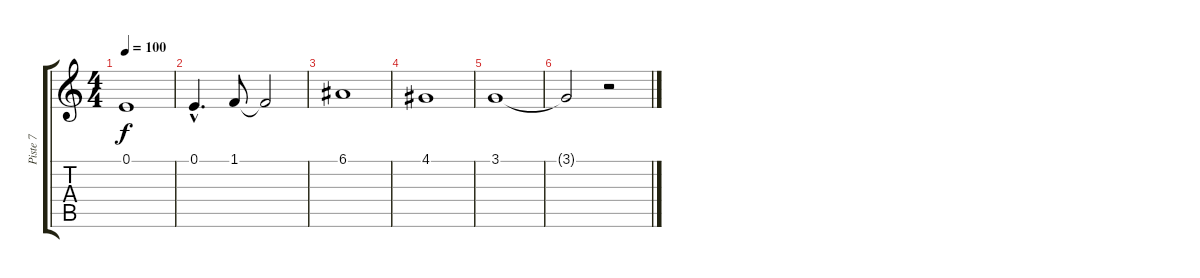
\track ("Piste 7" "Piste 7") {instrument harmonica}
\staff {score tabs}
\tuning (E4 B3 G3 D3 A2 E2) {hide}
\ts (4 4)
\tempo 100
\clef g2
\ks c
0.1.1{dy f} |
0.1{hac}.4{d} 1.1.8 1.1{t}.2 |
6.1.1 |
4.1.1 |
3.1.1 |
3.1{t}.2 r.2
